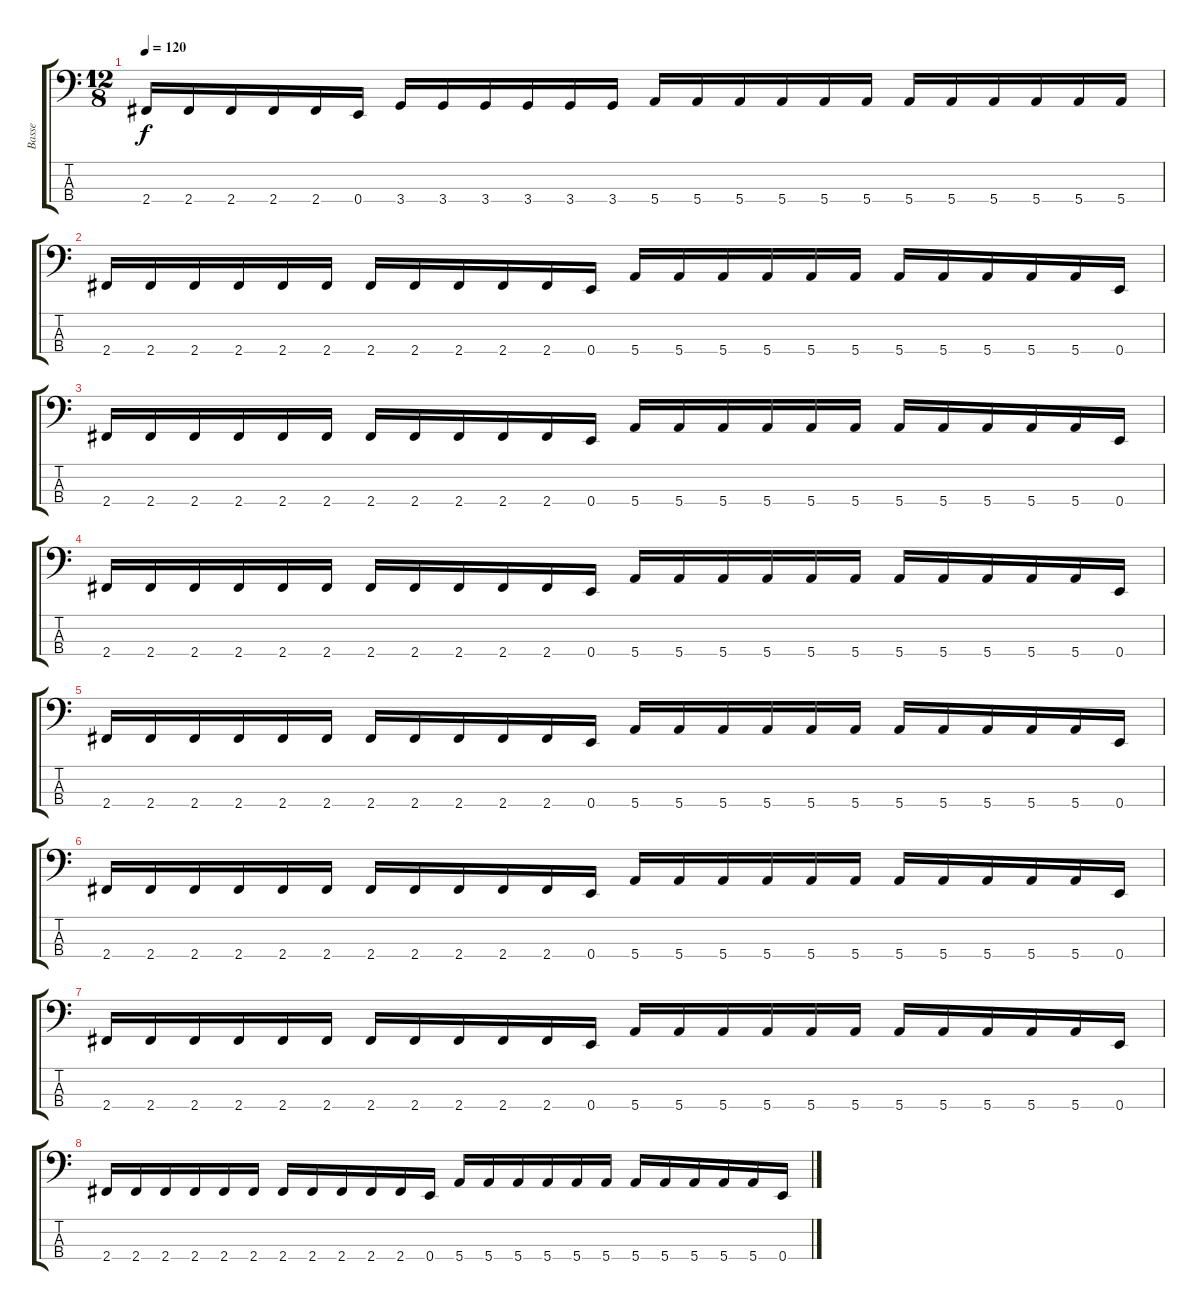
\track ("Basse" "Basse") {instrument electricbassfinger}
\staff {score tabs}
\tuning (G2 D2 A1 E1) {hide}
\ts (12 8)
\tempo 120
\clef f4
\ks c
2.4.16{dy f} 2.4.16 2.4.16 2.4.16 2.4.16 0.4.16 3.4.16 3.4.16 3.4.16 3.4.16 3.4.16 3.4.16 5.4.16 5.4.16 5.4.16 5.4.16 5.4.16 5.4.16 5.4.16 5.4.16 5.4.16 5.4.16 5.4.16 5.4.16 |
2.4.16 2.4.16 2.4.16 2.4.16 2.4.16 2.4.16 2.4.16 2.4.16 2.4.16 2.4.16 2.4.16 0.4.16 5.4.16 5.4.16 5.4.16 5.4.16 5.4.16 5.4.16 5.4.16 5.4.16 5.4.16 5.4.16 5.4.16 0.4.16 |
2.4.16 2.4.16 2.4.16 2.4.16 2.4.16 2.4.16 2.4.16 2.4.16 2.4.16 2.4.16 2.4.16 0.4.16 5.4.16 5.4.16 5.4.16 5.4.16 5.4.16 5.4.16 5.4.16 5.4.16 5.4.16 5.4.16 5.4.16 0.4.16 |
2.4.16 2.4.16 2.4.16 2.4.16 2.4.16 2.4.16 2.4.16 2.4.16 2.4.16 2.4.16 2.4.16 0.4.16 5.4.16 5.4.16 5.4.16 5.4.16 5.4.16 5.4.16 5.4.16 5.4.16 5.4.16 5.4.16 5.4.16 0.4.16 |
2.4.16 2.4.16 2.4.16 2.4.16 2.4.16 2.4.16 2.4.16 2.4.16 2.4.16 2.4.16 2.4.16 0.4.16 5.4.16 5.4.16 5.4.16 5.4.16 5.4.16 5.4.16 5.4.16 5.4.16 5.4.16 5.4.16 5.4.16 0.4.16 |
2.4.16 2.4.16 2.4.16 2.4.16 2.4.16 2.4.16 2.4.16 2.4.16 2.4.16 2.4.16 2.4.16 0.4.16 5.4.16 5.4.16 5.4.16 5.4.16 5.4.16 5.4.16 5.4.16 5.4.16 5.4.16 5.4.16 5.4.16 0.4.16 |
2.4.16 2.4.16 2.4.16 2.4.16 2.4.16 2.4.16 2.4.16 2.4.16 2.4.16 2.4.16 2.4.16 0.4.16 5.4.16 5.4.16 5.4.16 5.4.16 5.4.16 5.4.16 5.4.16 5.4.16 5.4.16 5.4.16 5.4.16 0.4.16 |
2.4.16 2.4.16 2.4.16 2.4.16 2.4.16 2.4.16 2.4.16 2.4.16 2.4.16 2.4.16 2.4.16 0.4.16 5.4.16 5.4.16 5.4.16 5.4.16 5.4.16 5.4.16 5.4.16 5.4.16 5.4.16 5.4.16 5.4.16 0.4.16
